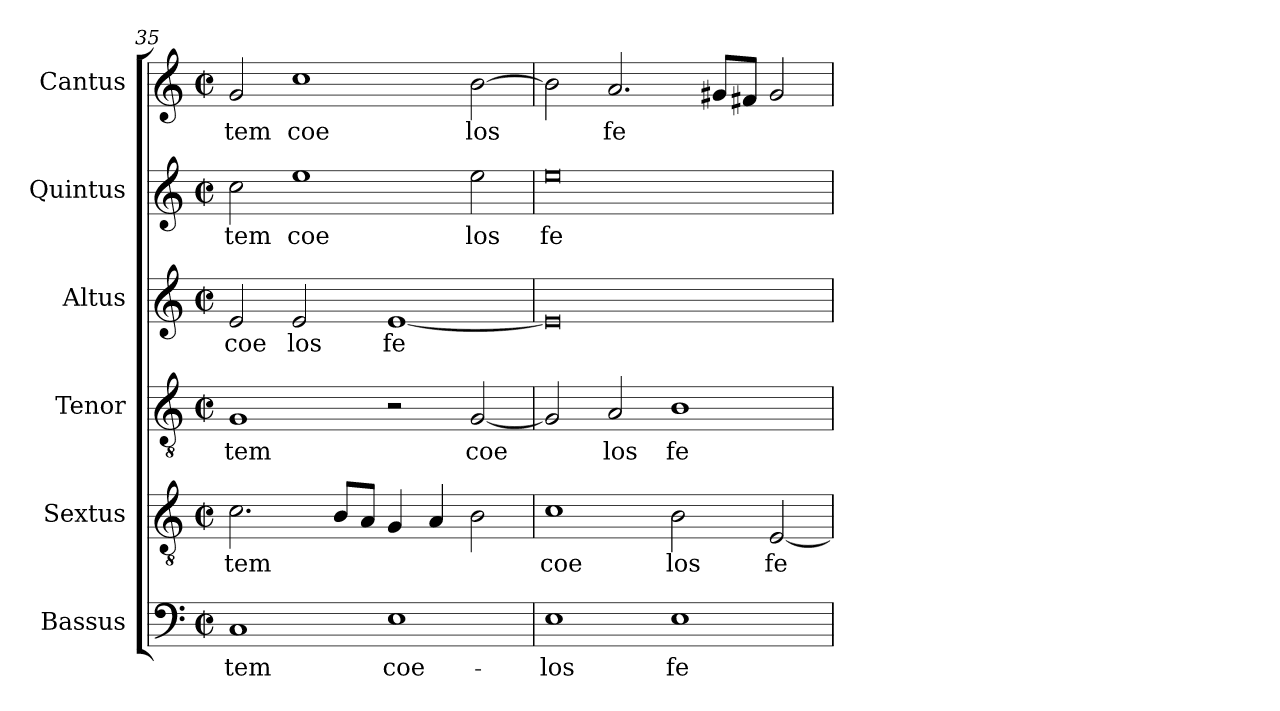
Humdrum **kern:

**kern	**text	**kern	**text	**kern	**text	**kern	**text	**kern	**text	**kern	**text
*part6	*part6	*part5	*part5	*part4	*part4	*part3	*part3	*part2	*part2	*part1	*part1
*staff6	*staff6	*staff5	*staff5	*staff4	*staff4	*staff3	*staff3	*staff2	*staff2	*staff1	*staff1
*I"Bassus	*	*I"Sextus	*	*I"Tenor	*	*I"Altus	*	*I"Quintus	*	*I"Cantus	*
!!LO:PB:g=z
*clefF4	*	*clefGv2	*	*clefGv2	*	*clefG2	*	*clefG2	*	*clefG2	*
*M2/2	*	*M2/2	*	*M2/2	*	*M2/2	*	*M2/2	*	*M2/2	*
*met(c|)	*	*met(c|)	*	*met(c|)	*	*met(c|)	*	*met(c|)	*	*met(c|)	*
=35	=35	=35	=35	=35	=35	=35	=35	=35	=35	=35	=35
!	!LO:LY:b:cj	!	!LO:LY:b	!	!LO:LY:b:cj	!	!LO:LY:b:cj	!	!LO:LY:b:cj	!	!LO:LY:b:cj
1C	-tem	2.c\	tem	1G	tem	2e/	coe	2cc\	tem	2g/	tem
!	!	!	!	!	!	!	!LO:LY:b:cj	!	!LO:LY:b:cj	!	!LO:LY:b:cj
.	.	.	.	.	.	2e/	los	1ee	coe	1cc	coe
.	.	8B/L	.	.	.	.	.	.	.	.	.
.	.	8A/J	.	.	.	.	.	.	.	.	.
!	!LO:LY:b:cj	!	!	!	!	!	!LO:LY:b:cj	!	!	!	!
1E	coe-	4G/	.	2r	.	[<1e	fe	.	.	.	.
.	.	4A/	.	.	.	.	.	.	.	.	.
!	!	!	!	!	!LO:LY:b	!	!	!	!LO:LY:b:cj	!	!LO:LY:b
.	.	2B\	.	[<2G/	coe	.	.	2ee\	los	[>2b\	los
=36	=36	=36	=36	=36	=36	=36	=36	=36	=36	=36	=36
!	!LO:LY:b:cj	!	!LO:LY:b:cj	!	!	!	!	!	!LO:LY:b:cj	!	!
1E	-los	1c	coe	2G/]	.	0e]	.	0ee	fe	2b\]	.
!	!	!	!	!	!LO:LY:b:cj	!	!	!	!	!	!LO:LY:b:cj
.	.	.	.	2A/	los	.	.	.	.	2.a/	fe
!	!LO:LY:b:cj	!	!LO:LY:b:cj	!	!LO:LY:b:cj	!	!	!	!	!	!
1E	fe-	2B\	los	1B	fe	.	.	.	.	.	.
.	.	.	.	.	.	.	.	.	.	8g#/L	.
.	.	.	.	.	.	.	.	.	.	8f#/J	.
!	!	!	!LO:LY:b:cj	!	!	!	!	!	!	!	!
.	.	[<2E/	fe	.	.	.	.	.	.	2g#/	.
=	=	=	=	=	=	=	=	=	=	=	=
*-	*-	*-	*-	*-	*-	*-	*-	*-	*-	*-	*-
